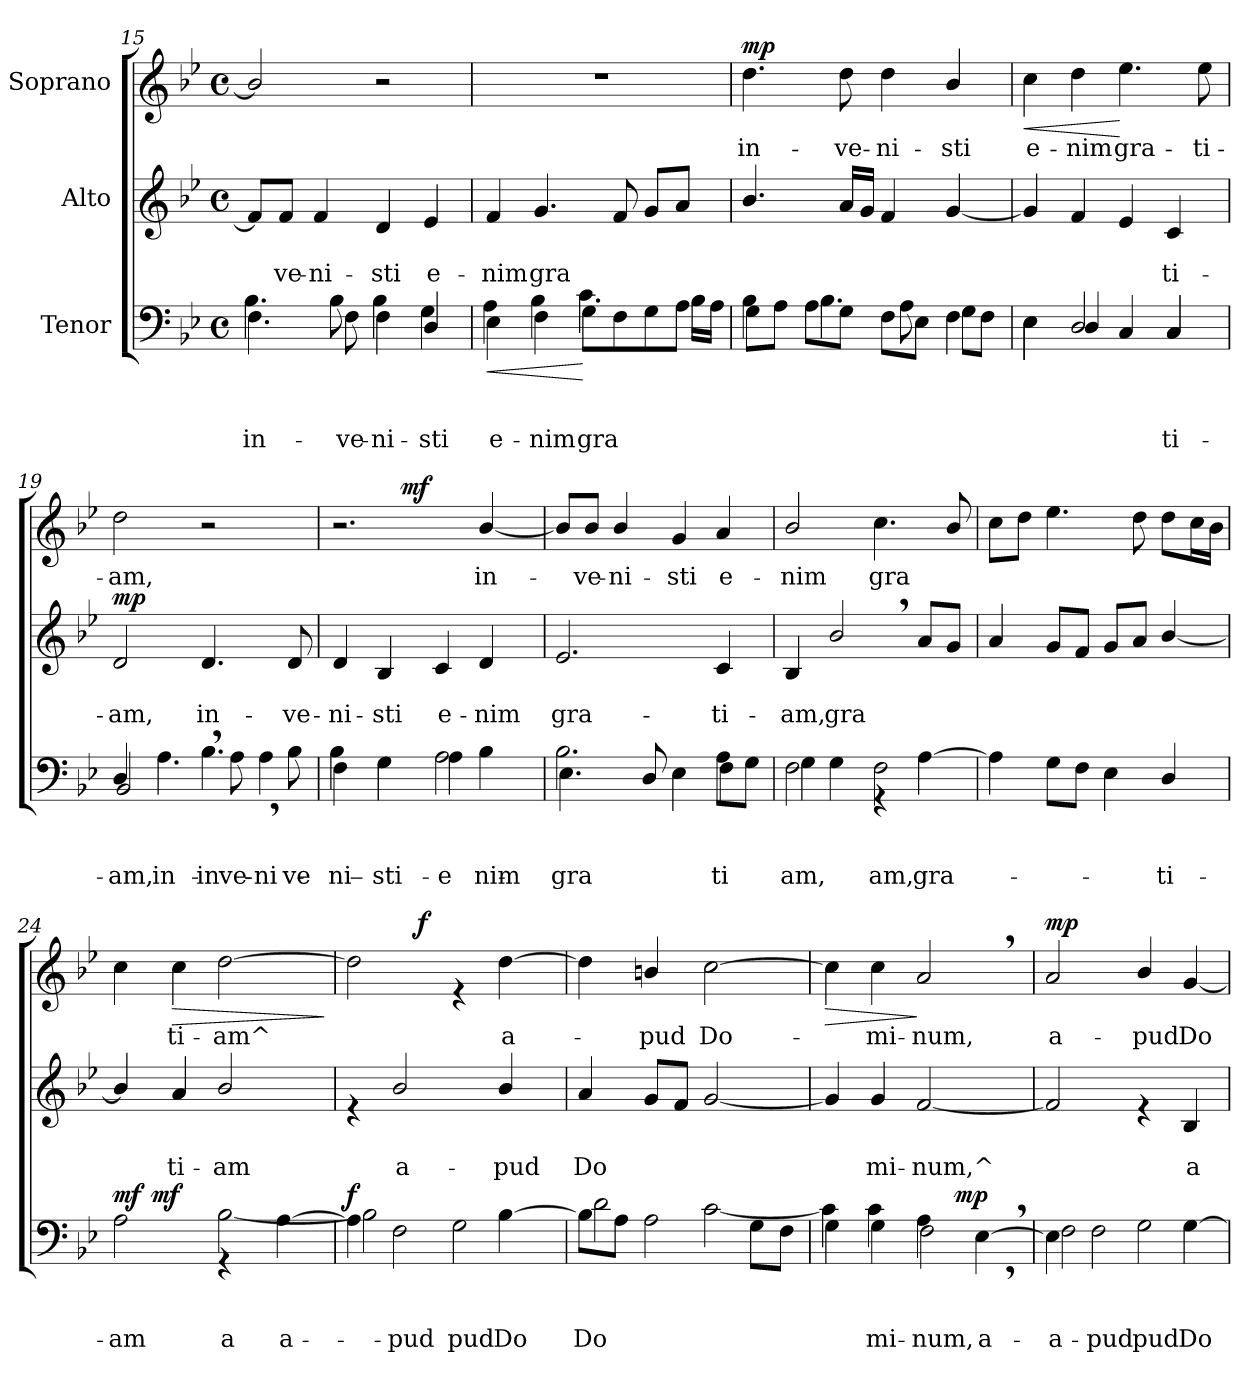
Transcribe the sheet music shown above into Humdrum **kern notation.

**kern	**text	**text	**text	**dynam	**kern	**text	**text	**dynam	**kern	**text	**dynam
*part3	*part3	*part3	*part3	*part3	*part2	*part2	*part2	*part2	*part1	*part1	*part1
*staff3	*staff3	*staff3	*staff3	*staff3	*staff2	*staff2	*staff2	*staff2	*staff1	*staff1	*staff1
*I"Tenor	*	*	*	*	*I"Alto	*	*	*	*I"Soprano	*	*
*clefF4	*	*	*	*	*clefG2	*	*	*	*clefG2	*	*
*k[b-e-]	*	*	*	*	*k[b-e-]	*	*	*	*k[b-e-]	*	*
*B-:	*	*	*	*	*B-:	*	*	*	*B-:	*	*
*M4/4	*	*	*	*	*M4/4	*	*	*	*M4/4	*	*
*met(c)	*	*	*	*	*met(c)	*	*	*	*met(c)	*	*
=15	=15	=15	=15	=15	=15	=15	=15	=15	=15	=15	=15
!	!	!	!LO:LY:b	!	!	!	!	!	!	!	!
*^	*	*	*	*	*	*	*	*	*	*	*
!	!	!	!	!LO:LY:b	!	!	!	!	!	!	!	!
4.F\	4.B-\	.	.	in-	.	8f/L]	.	.	.	2b-/]	.	.
!	!	!	!	!	!	!	!	!LO:LY:b	!	!	!	!
.	.	.	.	.	.	8f/J	.	-ve-	.	.	.	.
!	!	!	!	!	!	!	!	!LO:LY:b	!	!	!	!
.	.	.	.	.	.	4f/	.	-ni-	.	.	.	.
!	!	!	!	!LO:LY:b	!	!	!	!	!	!	!	!
!	!	!	!	!LO:LY:b	!	!	!	!	!	!	!	!
8F\	8B-\	.	.	-ve-	.	.	.	.	.	.	.	.
!	!	!	!	!LO:LY:b	!	!	!	!	!	!	!	!
!	!	!	!	!LO:LY:b	!	!	!	!LO:LY:b	!	!	!	!
4F\	4B-\	.	.	-ni-	.	4d/	.	-sti	.	2r	.	.
!	!	!	!	!LO:LY:b	!	!	!	!	!	!	!	!
!	!	!	!	!LO:LY:b	!	!	!	!LO:LY:b	!	!	!	!
4D/	4G\	.	.	-sti	.	4e-/	.	e-	.	.	.	.
!!LO:PB:g=z
=16	=16	=16	=16	=16	=16	=16	=16	=16	=16	=16	=16	=16
!	!	!	!	!LO:LY:b	!LO:HP:b	!	!	!	!	!	!	!
!	!	!	!	!LO:LY:b	!	!	!	!LO:LY:b	!	!	!	!
4E-\	4A\	.	.	e-	<	4f/	.	-nim	.	1r	.	.
!	!	!	!	!LO:LY:b	!	!	!	!	!	!	!	!
!	!	!	!	!LO:LY:b	!	!	!	!LO:LY:b	!	!	!	!
4F\	4B-\	.	.	-nim	.	4.g/	.	gra	.	.	.	.
!	!	!	!	!LO:LY:b	!	!	!	!	!	!	!	!
!	!	!	!	!LO:LY:b	!	!	!	!	!	!	!	!
8G\L	4.c\	.	.	gra	[	.	.	.	.	.	.	.
8F\	.	.	.	.	.	8f/	.	.	.	.	.	.
8G\	.	.	.	.	.	8g/L	.	.	.	.	.	.
8A\J	16B-\LL	.	.	.	.	8a/J	.	.	.	.	.	.
.	16A\JJ	.	.	.	.	.	.	.	.	.	.	.
=17	=17	=17	=17	=17	=17	=17	=17	=17	=17	=17	=17	=17
!	!	!	!	!	!	!	!	!	!	!	!LO:LY:b	!LO:DY:a
4B-\	8G\L	.	.	.	.	4.b-/	.	.	.	4.dd\	in-	mp
.	8A\J	.	.	.	.	.	.	.	.	.	.	.
8A\L	4.B-\	.	.	.	.	.	.	.	.	.	.	.
!	!	!	!	!	!	!	!	!	!	!	!LO:LY:b	!
8G\J	.	.	.	.	.	16a/LL	.	.	.	8dd\	-ve-	.
.	.	.	.	.	.	16g/JJ	.	.	.	.	.	.
!	!	!	!	!	!	!	!	!	!	!	!LO:LY:b	!
8F\L	.	.	.	.	.	4f/	.	.	.	4dd\	-ni-	.
8E-\J	8A\	.	.	.	.	.	.	.	.	.	.	.
!	!	!	!	!	!	!	!	!	!	!	!LO:LY:b	!
4F\	8G\L	.	.	.	.	[<4g/	.	.	.	4b-/	-sti	.
.	8F\J	.	.	.	.	.	.	.	.	.	.	.
=18	=18	=18	=18	=18	=18	=18	=18	=18	=18	=18	=18	=18
!	!	!	!	!	!	!	!	!	!	!	!LO:LY:b	!LO:HP:b
4E-\	4E-\	.	.	.	.	4g/]	.	.	.	4cc\	e-	<
!	!	!	!	!	!	!	!	!	!	!	!LO:LY:b	!
2D/	4D/	.	.	.	.	4f/	.	.	.	4dd\	-nim	.
!	!	!	!	!	!	!	!	!	!	!	!LO:LY:b	!
.	4C/	.	.	.	.	4e-/	.	.	.	4.ee-\	gra-	[
!	!	!	!	!LO:LY:b	!	!	!	!	!	!	!	!
!	!	!	!	!LO:LY:b	!	!	!	!LO:LY:b	!	!	!	!
4C/	4C/	.	.	-ti-	.	4c/	.	ti-	.	.	.	.
!	!	!	!	!	!	!	!	!	!	!	!LO:LY:b	!
.	.	.	.	.	.	.	.	.	.	8ee-\	-ti-	.
=19	=19	=19	=19	=19	=19	=19	=19	=19	=19	=19	=19	=19
!	!	!	!	!LO:LY:b	!	!	!	!	!	!	!	!
!	!	!	!	!LO:LY:b	!	!	!	!LO:LY:b	!LO:DY:a	!	!LO:LY:b	!
4D/	2BB-/	.	.	-am,	.	2d/	.	-am,	mp	2dd\	-am,	.
!	!	!	!	!LO:LY:b	!	!	!	!	!	!	!	!
4.A,<\	.	.	.	in-	.	.	.	.	.	.	.	.
!	!	!	!	!LO:LY:b	!	!	!	!LO:LY:b	!	!	!	!
.	4.B-,<\	.	.	in-	.	4.d/	.	in-	.	2r	.	.
!	!	!	!	!LO:LY:b	!	!	!	!	!	!	!	!
8A\	.	.	.	-ve-	.	.	.	.	.	.	.	.
!	!	!	!	!LO:LY:b	!	!	!	!	!	!	!	!
4A\	.	.	.	-ni-	.	.	.	.	.	.	.	.
!	!	!	!	!LO:LY:b	!	!	!	!LO:LY:b	!	!	!	!
.	8B-\	.	.	-ve-	.	8d/	.	-ve-	.	.	.	.
!!LO:LB:g=z
=20	=20	=20	=20	=20	=20	=20	=20	=20	=20	=20	=20	=20
!	!	!	!	!LO:LY:b	!	!	!	!	!	!	!	!
!	!	!	!	!LO:LY:b	!	!	!	!LO:LY:b	!	!	!	!
*	*	*	*	*	*	*	*	*	*	*^	*	*
4F\	4B-\	.	.	ni-	.	4d/	.	-ni-	.	2.r	4ryy	.	.
!	!	!	!	!LO:LY:b	!	!	!	!	!	!	!	!	!
!	!	!	!	!LO:LY:b	!	!	!	!LO:LY:b	!	!	!	!	!
4G\	4G\	.	.	-sti	.	4B-/	.	-sti	.	.	16.ryy	.	.
!	!	!	!	!	!	!	!	!	!	!	!	!	!LO:DY:a
.	.	.	.	.	.	.	.	.	.	.	2ryy	.	mf
!	!	!	!	!LO:LY:b	!	!	!	!	!	!	!	!	!
!	!	!	!	!LO:LY:b	!	!	!	!LO:LY:b	!	!	!	!	!
2A\	4A\	.	.	e-	.	4c/	.	e-	.	.	.	.	.
!	!	!	!	!LO:LY:b	!	!	!	!LO:LY:b	!	!	!	!LO:LY:b	!
.	4B-\	.	.	-nim	.	4d/	.	-nim	.	[<4b-/	.	in-	.
.	.	.	.	.	.	.	.	.	.	.	8ryy	.	.
.	.	.	.	.	.	.	.	.	.	.	32ryy	.	.
=21	=21	=21	=21	=21	=21	=21	=21	=21	=21	=21	=21	=21	=21
!	!	!	!	!LO:LY:b	!	!	!	!	!	!	!	!	!
!	!	!	!	!LO:LY:b	!	!	!	!LO:LY:b	!	!	!	!	!
*	*	*	*	*	*	*	*	*	*	*v	*v	*	*
2.B-\	4.E-\	.	.	gra	.	2.e-/	.	gra-	.	8b-/L]	.	.
!	!	!	!	!	!	!	!	!	!	!	!LO:LY:b	!
.	.	.	.	.	.	.	.	.	.	8b-/J	-ve-	.
!	!	!	!	!	!	!	!	!	!	!	!LO:LY:b	!
.	.	.	.	.	.	.	.	.	.	4b-/	-ni-	.
.	8D/	.	.	.	.	.	.	.	.	.	.	.
!	!	!	!	!	!	!	!	!	!	!	!LO:LY:b	!
.	4E-\	.	.	.	.	.	.	.	.	4g/	-sti	.
!	!	!	!	!LO:LY:b	!	!	!	!LO:LY:b	!	!	!LO:LY:b	!
8A\L	4F\	.	.	-ti	.	4c/	.	-ti-	.	4a/	e-	.
8G\J	.	.	.	.	.	.	.	.	.	.	.	.
=22	=22	=22	=22	=22	=22	=22	=22	=22	=22	=22	=22	=22
!	!	!	!	!LO:LY:b	!	!	!	!LO:LY:b	!	!	!LO:LY:b	!
2F\	4G\	.	.	am,	.	4B-/	.	-am,	.	2b-/	-nim	.
!	!	!	!	!	!	!	!	!LO:LY:b	!	!	!	!
.	4G\	.	.	.	.	2b-,</	.	gra	.	.	.	.
!	!	!	!	!LO:LY:b	!	!	!	!	!	!	!LO:LY:b	!
4rGG	2F\	.	.	-am,	.	.	.	.	.	4.cc\	gra	.
!	!	!	!	!LO:LY:b	!	!	!	!	!	!	!	!
[>4A\	.	.	.	gra-	.	8a/L	.	.	.	.	.	.
.	.	.	.	.	.	8g/J	.	.	.	8b-/	.	.
*v	*v	*	*	*	*	*	*	*	*	*	*	*
=23	=23	=23	=23	=23	=23	=23	=23	=23	=23	=23	=23
4A\]	.	.	.	.	4a/	.	.	.	8cc\L	.	.
.	.	.	.	.	.	.	.	.	8dd\J	.	.
8G\L	.	.	.	.	8g/L	.	.	.	4.ee-\	.	.
8F\J	.	.	.	.	8f/J	.	.	.	.	.	.
4E-\	.	.	.	.	8g/L	.	.	.	.	.	.
.	.	.	.	.	8a/J	.	.	.	8dd\	.	.
!	!	!	!LO:LY:b	!	!	!	!	!	!	!	!
4D/	.	.	ti-	.	[<4b-/	.	.	.	8dd\L	.	.
.	.	.	.	.	.	.	.	.	16cc\L	.	.
.	.	.	.	.	.	.	.	.	16b-\JJ	.	.
!!LO:LB:g=z
=24	=24	=24	=24	=24	=24	=24	=24	=24	=24	=24	=24
!	!	!	!LO:LY:b	!LO:DY:a	!	!	!	!	!	!	!
*^	*	*	*	*	*	*	*	*	*	*	*
*	*^	*	*	*	*	*	*	*	*	*	*	*
2A\	2ryy	8.ryy	.	.	-am	mf	4b-/]	.	.	.	4cc\	.	.
!	!	!	!	!	!	!LO:DY:a	!	!	!	!	!	!	!
.	.	2ryy	.	.	.	mf	.	.	.	.	.	.	.
!	!	!	!	!	!	!	!	!	!LO:LY:b	!	!	!LO:LY:b	!LO:HP:b
.	.	.	.	.	.	.	4a/	.	ti-	.	4cc\	ti-	>
!	!	!	!	!	!LO:LY:b	!	!	!	!LO:LY:b	!	!	!LO:LY:b	!
4rGG	[>2B-\	.	.	.	-a-	.	2b-/	.	-am	.	[>2dd\	-am^	.
.	.	4ryy	.	.	.	.	.	.	.	.	.	.	.
!	!	!	!	!	!LO:LY:b	!	!	!	!	!	!	!	!
[>4A\	.	.	.	.	a-	.	.	.	.	.	.	.	.
.	.	16ryy	.	.	.	.	.	.	.	.	.	.	.
.	.	.	.	.	.	.	.	.	.	.	.	.	]
=25	=25	=25	=25	=25	=25	=25	=25	=25	=25	=25	=25	=25	=25
!	!	!	!	!	!	!LO:DY:a	!	!	!	!	!	!	!
*	*v	*v	*	*	*	*	*	*	*	*	*^	*	*
4A\]	2B-\]	.	.	.	f	4re	.	.	.	2dd\]	4ryy	.	.
!	!	!	!	!LO:LY:b	!	!	!	!LO:LY:b	!	!	!	!	!
2F\	.	.	.	-pud	.	2b-/	.	a-	.	.	16.ryy	.	.
!	!	!	!	!	!	!	!	!	!	!	!	!	!LO:DY:a
.	.	.	.	.	.	.	.	.	.	.	2ryy	.	f
!	!	!	!	!LO:LY:b	!	!	!	!	!	!	!	!	!
.	2G\	.	.	pud	.	.	.	.	.	4re	.	.	.
!	!	!	!	!LO:LY:b	!	!	!	!LO:LY:b	!	!	!	!LO:LY:b	!
[>4B-\	.	.	.	Do	.	4b-/	.	-pud	.	[>4dd\	.	a-	.
.	.	.	.	.	.	.	.	.	.	.	8ryy	.	.
.	.	.	.	.	.	.	.	.	.	.	32ryy	.	.
=26	=26	=26	=26	=26	=26	=26	=26	=26	=26	=26	=26	=26	=26
!	!	!	!	!LO:LY:b	!	!	!	!LO:LY:b	!	!	!	!	!
*	*	*	*	*	*	*	*	*	*	*v	*v	*	*
8B-\L]	2d\	.	.	Do	.	4a/	.	Do	.	4dd\]	.	.
8A\J	.	.	.	.	.	.	.	.	.	.	.	.
!	!	!	!	!	!	!	!	!	!	!	!LO:LY:b	!
2A\	.	.	.	.	.	8g/L	.	.	.	4bn/	-pud	.
.	.	.	.	.	.	8f/J	.	.	.	.	.	.
!	!	!	!	!	!	!	!	!	!	!	!LO:LY:b	!
.	[>2c\	.	.	.	.	[<2g/	.	.	.	[>2cc\	Do-	.
8G\L	.	.	.	.	.	.	.	.	.	.	.	.
8F\J	.	.	.	.	.	.	.	.	.	.	.	.
=27	=27	=27	=27	=27	=27	=27	=27	=27	=27	=27	=27	=27
!	!	!	!	!	!	!	!	!	!	!	!	!LO:HP:b
*	*^	*	*	*	*	*	*	*	*	*	*	*
4G\	4c\]	2ryy	.	.	.	.	4g/]	.	.	.	4cc\]	.	>
!	!	!	!	!	!LO:LY:b	!	!	!	!	!	!	!	!
!	!	!	!	!	!LO:LY:b	!	!	!	!LO:LY:b	!	!	!LO:LY:b	!
4G\	4c\	.	.	.	-mi-	.	4g/	.	mi-	.	4cc\	-mi-	.
!	!	!	!	!	!LO:LY:b	!	!	!	!	!	!	!	!
!	!	!	!	!	!LO:LY:b	!	!	!	!LO:LY:b	!	!	!LO:LY:b	!
4A\	2F,<\	8.ryy	.	.	-num,	.	[<2f/	.	-num,^	.	2a,</	-num,	]
!	!	!	!	!	!	!LO:DY:a	!	!	!	!	!	!	!
.	.	4ryy	.	.	.	mp	.	.	.	.	.	.	.
!	!	!	!	!	!LO:LY:b	!	!	!	!	!	!	!	!
[>4E-,<\	.	.	.	.	a-	.	.	.	.	.	.	.	.
.	.	16ryy	.	.	.	.	.	.	.	.	.	.	.
=28	=28	=28	=28	=28	=28	=28	=28	=28	=28	=28	=28	=28	=28
!	!	!	!	!	!LO:LY:b	!	!	!	!	!	!	!LO:LY:b	!LO:DY:a
*	*v	*v	*	*	*	*	*	*	*	*	*	*	*
4E-\]	2F\	.	.	-a-	.	2f/]	.	.	.	2a/	a-	mp
!	!	!	!	!LO:LY:b	!	!	!	!	!	!	!	!
2F\	.	.	.	pud	.	.	.	.	.	.	.	.
!	!	!	!	!LO:LY:b	!	!	!	!	!	!	!LO:LY:b	!
.	2G\	.	.	-pud	.	4re	.	.	.	4b-/	-pud	.
!	!	!	!	!LO:LY:b	!	!	!	!LO:LY:b	!	!	!LO:LY:b	!
[>4G\	.	.	.	Do-	.	4B-/	.	a-	.	[<4g/	Do	.
*v	*v	*	*	*	*	*	*	*	*	*	*	*
=	=	=	=	=	=	=	=	=	=	=	=
*-	*-	*-	*-	*-	*-	*-	*-	*-	*-	*-	*-
